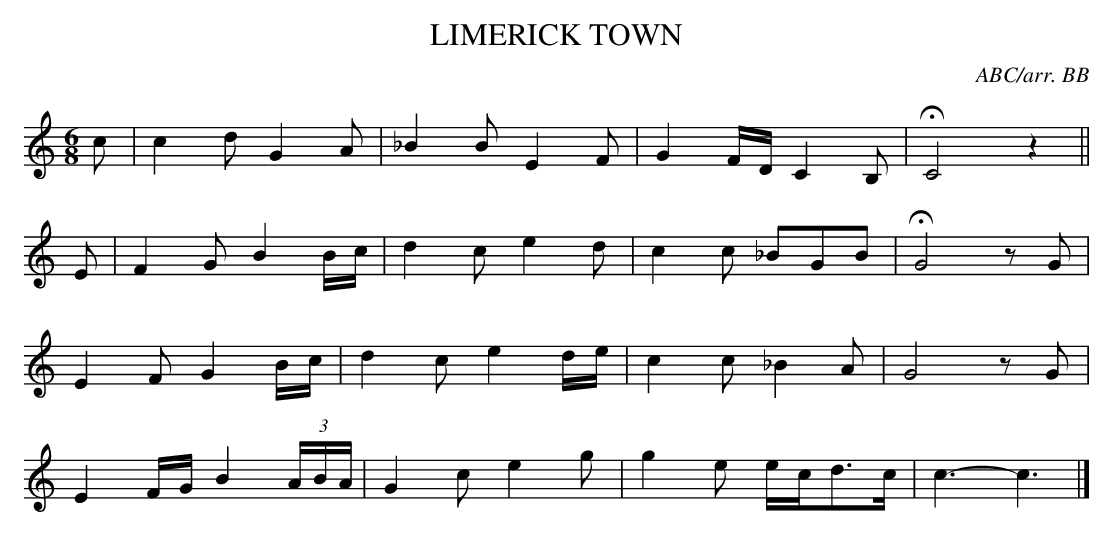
X:1
T:LIMERICK TOWN
Y:c
C:ABC/arr. BB
Belfast-born tune collector, 1882-1937
L:1/8
M:6/8
K:C
c|c2d G2A|_B2B E2F|G2 F/D/ C2B,|HC4 z2||
E|F2G B2B/c/|d2c e2d|c2c _BGB|HG4 zG|
E2F G2B/c/|d2c e2d/e/|c2c _B2A|G4 zG|
E2F/G/ B2 (3A/B/A/|G2c e2g|g2e e/c/d>c|c3-c3|]
